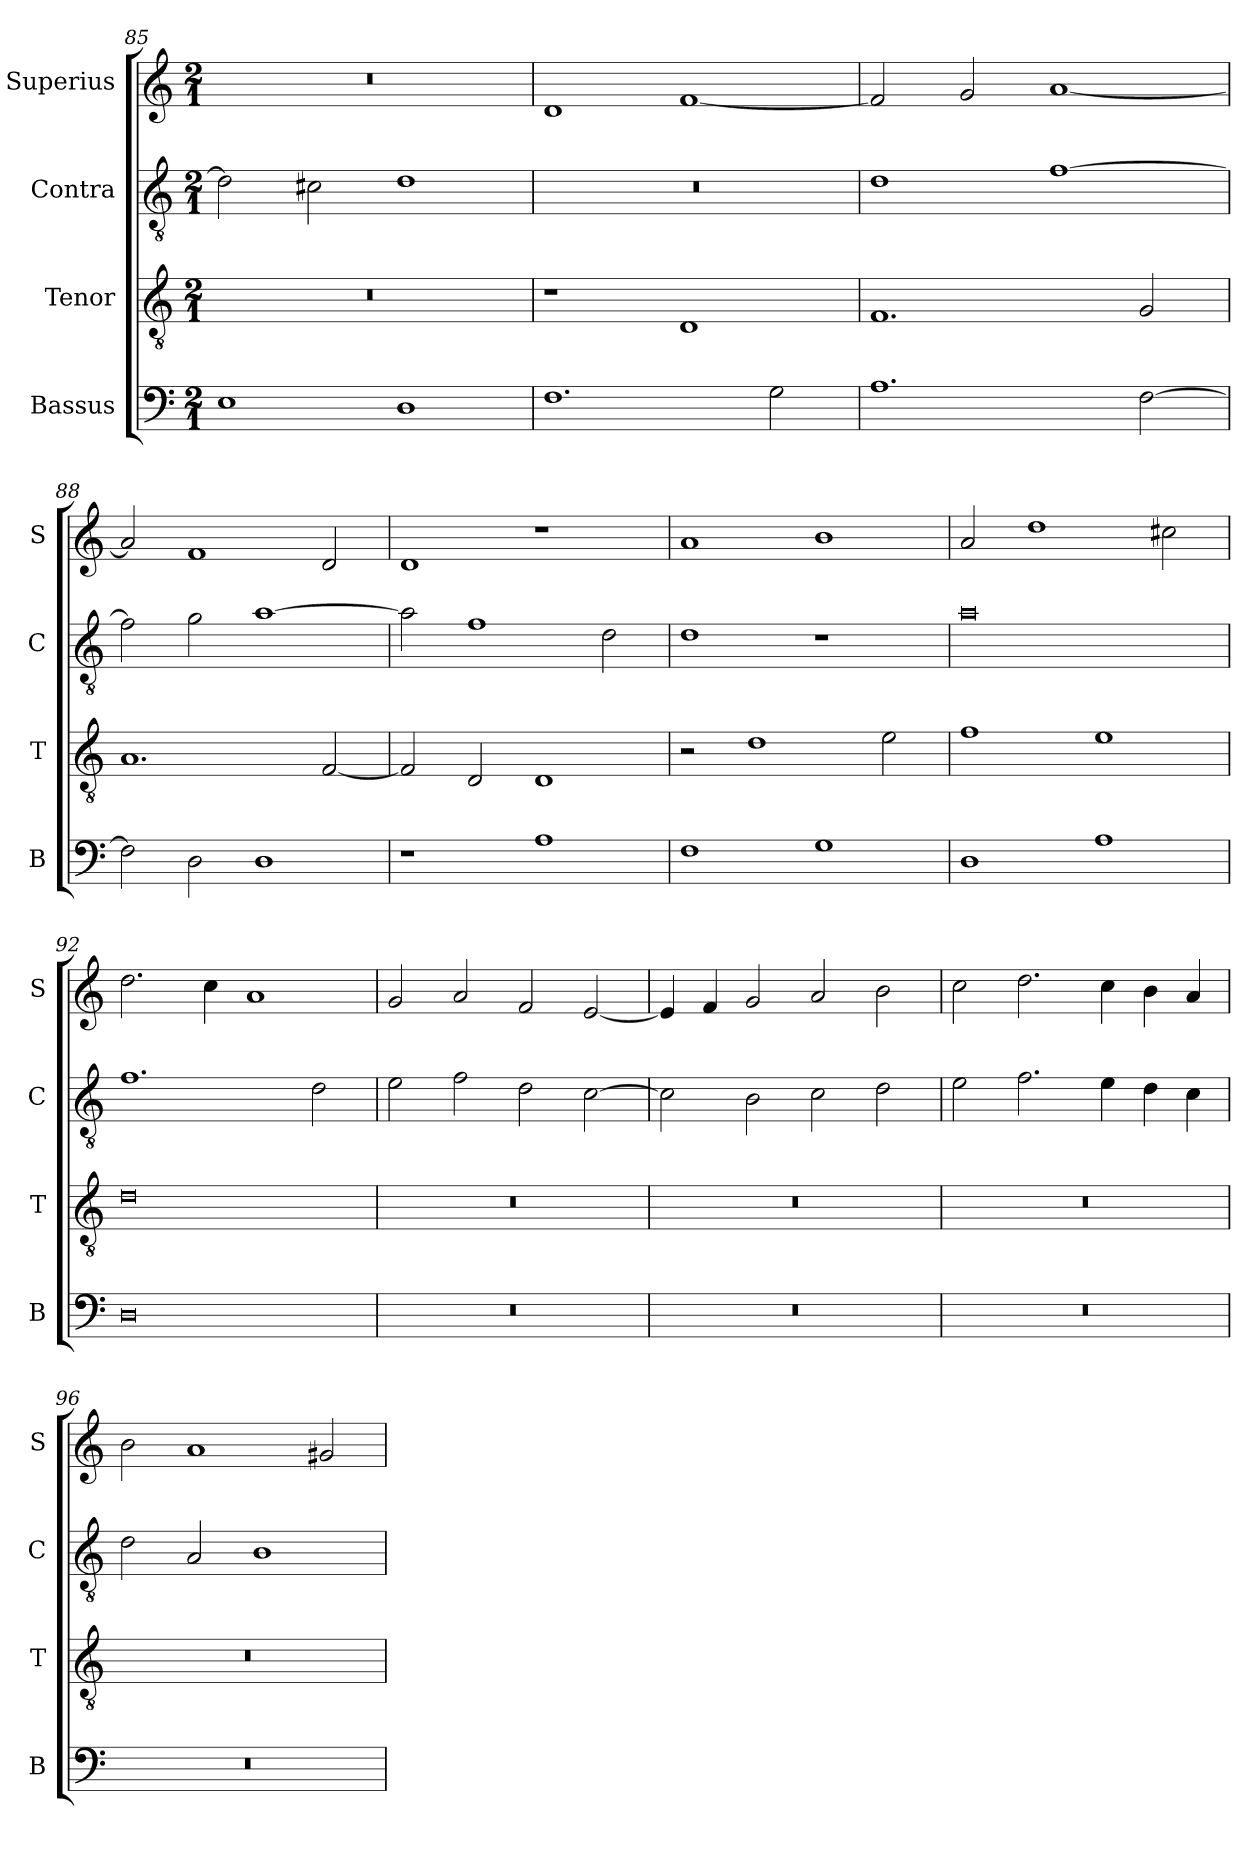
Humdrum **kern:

**kern	**kern	**kern	**kern
*part4	*part3	*part2	*part1
*staff4	*staff3	*staff2	*staff1
*I"Bassus	*I"Tenor	*I"Contra	*I"Superius
*I'B	*I'T	*I'C	*I'S
*clefF4	*clefGv2	*clefGv2	*clefG2
*k[]	*k[]	*k[]	*k[]
*M2/1	*M2/1	*M2/1	*M2/1
=85	=85	=85	=85
1E	0r	2d\]	0r
.	.	2c#X\	.
1D	.	1d	.
=86	=86	=86	=86
1.F	1r	0r	1d
.	1D	.	[1f
2G\	.	.	.
=87	=87	=87	=87
1.A	1.F	1d	2f/]
.	.	.	2g/
.	.	[1f	[1a
[2F\	2G/	.	.
=88	=88	=88	=88
2F\]	1.A	2f\]	2a/]
2D\	.	2g\	1f
1D	.	[1a	.
.	[2F/	.	2d/
=89	=89	=89	=89
1r	2F/]	2a\]	1d
.	2D/	1f	.
1A	1D	.	1r
.	.	2d\	.
=90	=90	=90	=90
1F	2r	1d	1a
.	1d	.	.
1G	.	1r	1b
.	2e\	.	.
=91	=91	=91	=91
1D	1f	0a	2a/
.	.	.	1dd
1A	1e	.	.
.	.	.	2cc#X\
=92	=92	=92	=92
0D	0d	1.f	2.dd\
.	.	.	4cc\
.	.	.	1a
.	.	2d\	.
=93	=93	=93	=93
0r	0r	2e\	2g/
.	.	2f\	2a/
.	.	2d\	2f/
.	.	[2c\	[2e/
=94	=94	=94	=94
0r	0r	2c\]	4e/]
.	.	.	4f/
.	.	2B\	2g/
.	.	2c\	2a/
.	.	2d\	2b\
=95	=95	=95	=95
0r	0r	2e\	2cc\
.	.	2.f\	2.dd\
.	.	4e\	4cc\
.	.	4d\	4b\
.	.	4c\	4a/
=96	=96	=96	=96
0r	0r	2d\	2b\
.	.	2A/	1a
.	.	1B	.
.	.	.	2g#X/
=	=	=	=
*-	*-	*-	*-
